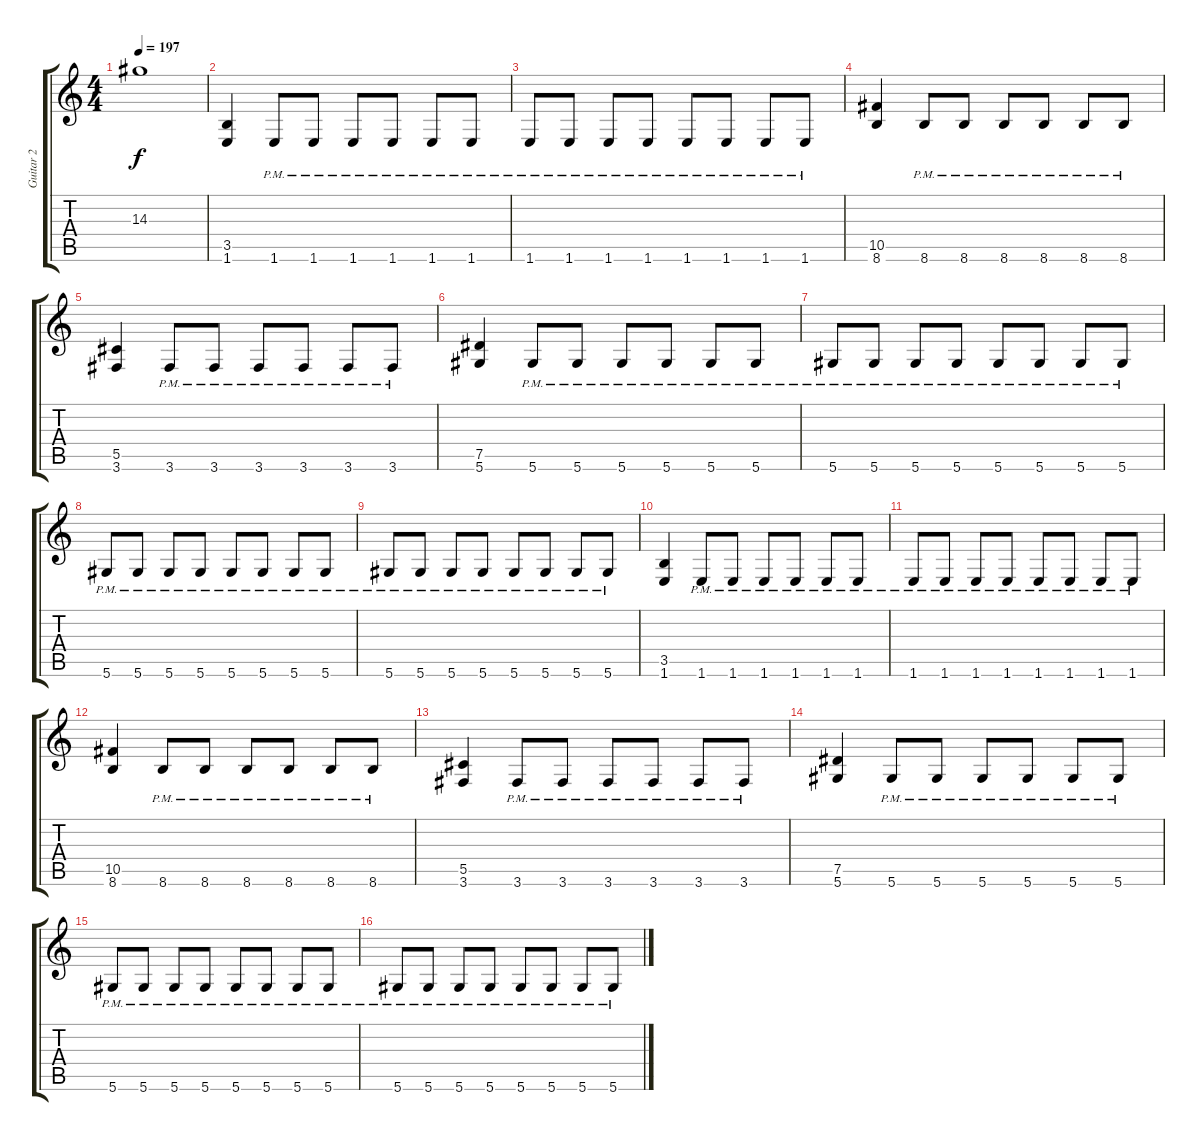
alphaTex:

\track ("Guitar 2" "Guitar 2") {instrument overdrivenguitar}
\staff {score tabs}
\tuning (Eb4 Bb3 Gb3 Db3 Ab2 Eb2) {hide}
\ts (4 4)
\tempo 197
\clef g2
\ks c
14.3{t}.1{dy f volume 0} |
(3.5 1.6).4{volume 10 balance 2 instrument overdrivenguitar} 1.6{pm}.8 1.6{pm}.8 1.6{pm}.8 1.6{pm}.8 1.6{pm}.8 1.6{pm}.8 |
1.6{pm}.8 1.6{pm}.8 1.6{pm}.8 1.6{pm}.8 1.6{pm}.8 1.6{pm}.8 1.6{pm}.8 1.6{pm}.8 |
(10.5 8.6).4 8.6{pm}.8 8.6{pm}.8 8.6{pm}.8 8.6{pm}.8 8.6{pm}.8 8.6{pm}.8 |
(5.5 3.6).4 3.6{pm}.8 3.6{pm}.8 3.6{pm}.8 3.6{pm}.8 3.6{pm}.8 3.6{pm}.8 |
(7.5 5.6).4 5.6{pm}.8 5.6{pm}.8 5.6{pm}.8 5.6{pm}.8 5.6{pm}.8 5.6{pm}.8 |
5.6{pm}.8 5.6{pm}.8 5.6{pm}.8 5.6{pm}.8 5.6{pm}.8 5.6{pm}.8 5.6{pm}.8 5.6{pm}.8 |
5.6{pm}.8 5.6{pm}.8 5.6{pm}.8 5.6{pm}.8 5.6{pm}.8 5.6{pm}.8 5.6{pm}.8 5.6{pm}.8 |
5.6{pm}.8 5.6{pm}.8 5.6{pm}.8 5.6{pm}.8 5.6{pm}.8 5.6{pm}.8 5.6{pm}.8 5.6{pm}.8 |
(3.5 1.6).4 1.6{pm}.8 1.6{pm}.8 1.6{pm}.8 1.6{pm}.8 1.6{pm}.8 1.6{pm}.8 |
1.6{pm}.8 1.6{pm}.8 1.6{pm}.8 1.6{pm}.8 1.6{pm}.8 1.6{pm}.8 1.6{pm}.8 1.6{pm}.8 |
(10.5 8.6).4 8.6{pm}.8 8.6{pm}.8 8.6{pm}.8 8.6{pm}.8 8.6{pm}.8 8.6{pm}.8 |
(5.5 3.6).4 3.6{pm}.8 3.6{pm}.8 3.6{pm}.8 3.6{pm}.8 3.6{pm}.8 3.6{pm}.8 |
(7.5 5.6).4 5.6{pm}.8 5.6{pm}.8 5.6{pm}.8 5.6{pm}.8 5.6{pm}.8 5.6{pm}.8 |
5.6{pm}.8 5.6{pm}.8 5.6{pm}.8 5.6{pm}.8 5.6{pm}.8 5.6{pm}.8 5.6{pm}.8 5.6{pm}.8 |
5.6{pm}.8 5.6{pm}.8 5.6{pm}.8 5.6{pm}.8 5.6{pm}.8 5.6{pm}.8 5.6{pm}.8 5.6{pm}.8
